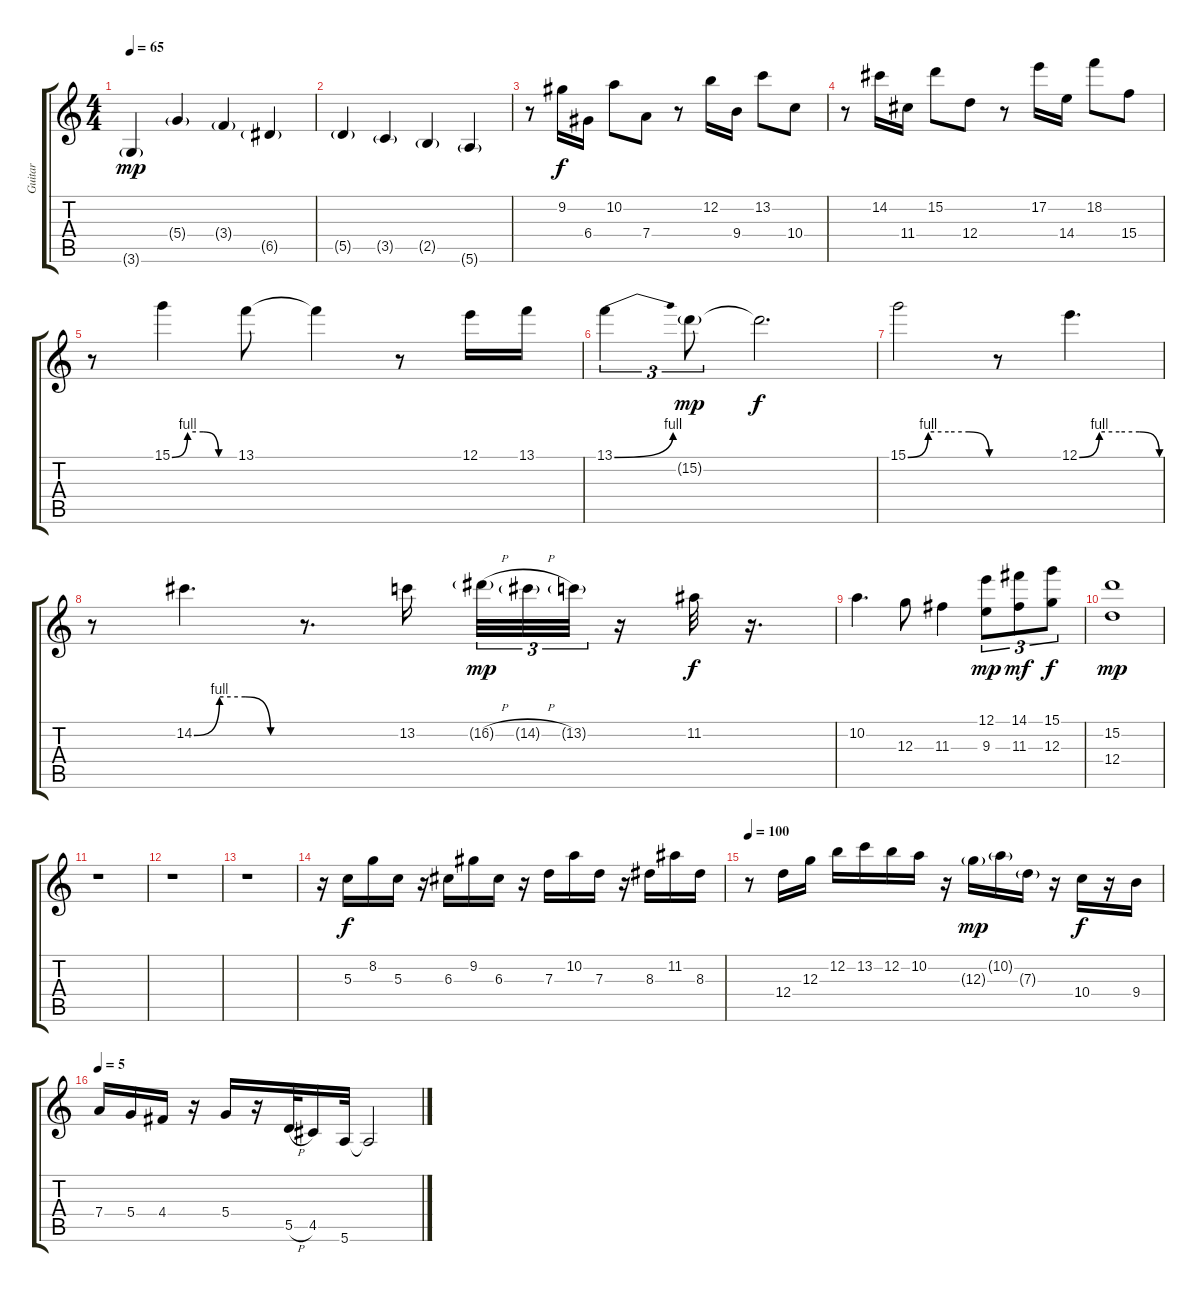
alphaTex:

\track ("Guitar" "Guitar") {instrument electricguitarjazz}
\staff {score tabs}
\tuning (E4 B3 G3 D3 A2 E2) {hide}
\ts (4 4)
\tempo 65
\clef g2
\ks c
3.6{g}.4{dy mp} 5.4{g}.4 3.4{g}.4 6.5{g}.4 |
5.5{g}.4 3.5{g}.4 2.5{g}.4 5.6{g}.4 |
r.8 9.2.16{dy f} 6.4.16 10.2.8 7.4.8 r.8 12.2.16 9.4.16 13.2.8 10.4.8 |
r.8 14.2.16 11.4.16 15.2.8 12.4.8 r.8 17.2.16 14.4.16 18.2.8 15.4.8 |
r.8 15.1{be (custom 0 0 15 4 30 4 45 0 60 0)}.4 13.1.8 13.1{t}.4 r.8 12.1.16 13.1.16 |
13.1{be (bend 0 0 60 4)}.4{tu (3 2)} 15.2{g}.8{tu (3 2) dy mp} 15.2{t}.2{d dy f} |
15.1{be (custom 0 0 15 4 30 4 45 4 60 0)}.2 r.8 12.1{be (custom 0 0 15 4 30 4 45 4 60 0)}.4{d} |
r.8 14.2{be (custom 0 0 15 4 30 4 45 0 60 0)}.4{d} r.8{d} 13.2.16 16.2{h g}.32{tu (3 2) dy mp} 14.2{h g}.32{tu (3 2)} 13.2{g}.32{tu (3 2)} r.16 11.2.32{dy f} r.16{d} |
10.2.4{d} 12.3.8 11.3.4 (12.1 9.3).8{tu (3 2) dy mp} (14.1 11.3).8{tu (3 2) dy mf} (15.1 12.3).8{tu (3 2) dy f} |
(15.2 12.4).1{dy mp} |
r.1 |
r.1 |
r.1 |
r.16 5.3.16{dy f} 8.2.16 5.3.16 r.16 6.3.16 9.2.16 6.3.16 r.16 7.3.16 10.2.16 7.3.16 r.16 8.3.16 11.2.16 8.3.16 |
\tempo 100
r.8 12.4.16 12.3.16 12.2.16 13.2.16 12.2.16 10.2.16 r.16 12.3{g}.16{dy mp} 10.2{g}.16 7.3{g}.16 r.16 10.4.16{dy f} r.16 9.4.16 |
\tempo 5
7.4.16 5.4.16 4.4.16 r.16 5.4.16 r.16 5.5{h}.32 4.5.16 5.6.32 5.6{t}.2
